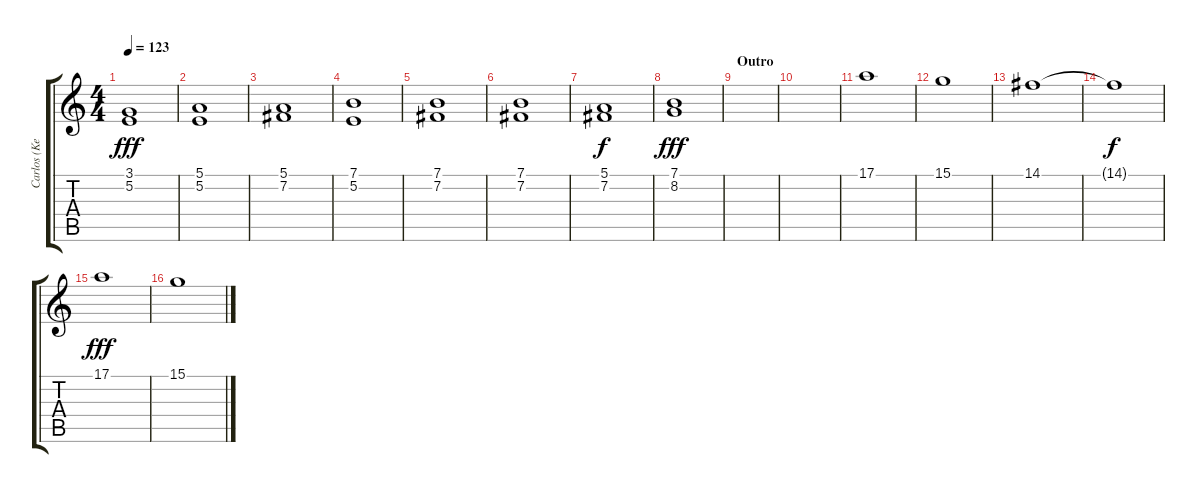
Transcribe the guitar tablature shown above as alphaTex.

\track ("Carlos (Keys)" "Carlos (Ke") {instrument stringensemble1}
\staff {score tabs}
\tuning (E4 B3 G3 D3 A2 E2) {hide}
\ts (4 4)
\tempo 123
\clef g2
\ks c
(3.1 5.2).1{dy fff} |
(5.1 5.2).1 |
(5.1 7.2).1 |
(7.1 5.2).1 |
(7.1 7.2).1 |
(7.1 7.2).1 |
(5.1 7.2).1{dy f} |
(7.1 8.2).1{dy fff} |
\section ("" "Outro")
|
|
17.1.1{volume 11 balance 5 instrument stringensemble1} |
15.1.1 |
14.1.1 |
14.1{t}.1{dy f} |
17.1.1{dy fff} |
15.1.1
